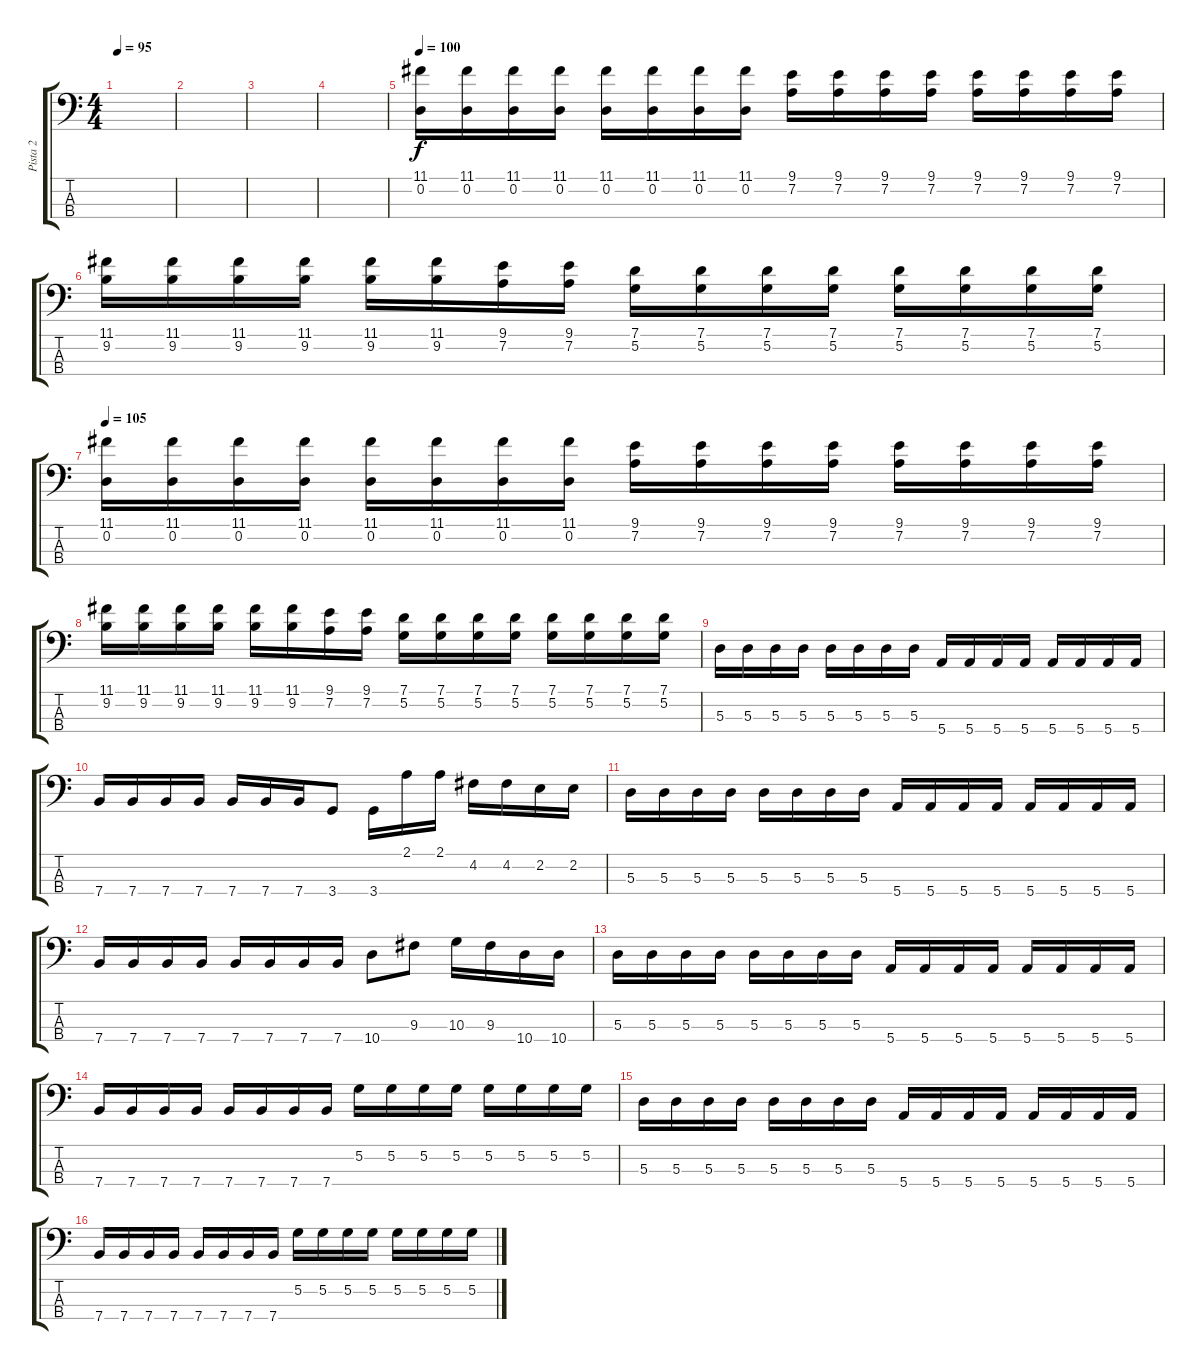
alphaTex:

\track ("Pista 2" "Pista 2") {instrument electricbasspick}
\staff {score tabs}
\tuning (G2 D2 A1 E1) {hide}
\ts (4 4)
\tempo 95
\clef f4
\ks c
|
|
|
|
\tempo 100
(11.1 0.2).16 (11.1 0.2).16 (11.1 0.2).16 (11.1 0.2).16 (11.1 0.2).16 (11.1 0.2).16 (11.1 0.2).16 (11.1 0.2).16 (9.1 7.2).16 (9.1 7.2).16 (9.1 7.2).16 (9.1 7.2).16 (9.1 7.2).16 (9.1 7.2).16 (9.1 7.2).16 (9.1 7.2).16 |
(11.1 9.2).16 (11.1 9.2).16 (11.1 9.2).16 (11.1 9.2).16 (11.1 9.2).16 (11.1 9.2).16 (9.1 7.2).16 (9.1 7.2).16 (7.1 5.2).16 (7.1 5.2).16 (7.1 5.2).16 (7.1 5.2).16 (7.1 5.2).16 (7.1 5.2).16 (7.1 5.2).16 (7.1 5.2).16 |
\tempo 105
(11.1 0.2).16 (11.1 0.2).16 (11.1 0.2).16 (11.1 0.2).16 (11.1 0.2).16 (11.1 0.2).16 (11.1 0.2).16 (11.1 0.2).16 (9.1 7.2).16 (9.1 7.2).16 (9.1 7.2).16 (9.1 7.2).16 (9.1 7.2).16 (9.1 7.2).16 (9.1 7.2).16 (9.1 7.2).16 |
(11.1 9.2).16 (11.1 9.2).16 (11.1 9.2).16 (11.1 9.2).16 (11.1 9.2).16 (11.1 9.2).16 (9.1 7.2).16 (9.1 7.2).16 (7.1 5.2).16 (7.1 5.2).16 (7.1 5.2).16 (7.1 5.2).16 (7.1 5.2).16 (7.1 5.2).16 (7.1 5.2).16 (7.1 5.2).16 |
5.3.16 5.3.16 5.3.16 5.3.16 5.3.16 5.3.16 5.3.16 5.3.16 5.4.16 5.4.16 5.4.16 5.4.16 5.4.16 5.4.16 5.4.16 5.4.16 |
7.4.16 7.4.16 7.4.16 7.4.16 7.4.16 7.4.16 7.4.16 3.4.8 3.4.16 2.1.16 2.1.16 4.2.16 4.2.16 2.2.16 2.2.16 |
5.3.16 5.3.16 5.3.16 5.3.16 5.3.16 5.3.16 5.3.16 5.3.16 5.4.16 5.4.16 5.4.16 5.4.16 5.4.16 5.4.16 5.4.16 5.4.16 |
7.4.16 7.4.16 7.4.16 7.4.16 7.4.16 7.4.16 7.4.16 7.4.16 10.4.8 9.3.8 10.3.16 9.3.16 10.4.16 10.4.16 |
5.3.16 5.3.16 5.3.16 5.3.16 5.3.16 5.3.16 5.3.16 5.3.16 5.4.16 5.4.16 5.4.16 5.4.16 5.4.16 5.4.16 5.4.16 5.4.16 |
7.4.16 7.4.16 7.4.16 7.4.16 7.4.16 7.4.16 7.4.16 7.4.16 5.2.16 5.2.16 5.2.16 5.2.16 5.2.16 5.2.16 5.2.16 5.2.16 |
5.3.16 5.3.16 5.3.16 5.3.16 5.3.16 5.3.16 5.3.16 5.3.16 5.4.16 5.4.16 5.4.16 5.4.16 5.4.16 5.4.16 5.4.16 5.4.16 |
7.4.16 7.4.16 7.4.16 7.4.16 7.4.16 7.4.16 7.4.16 7.4.16 5.2.16 5.2.16 5.2.16 5.2.16 5.2.16 5.2.16 5.2.16 5.2.16
